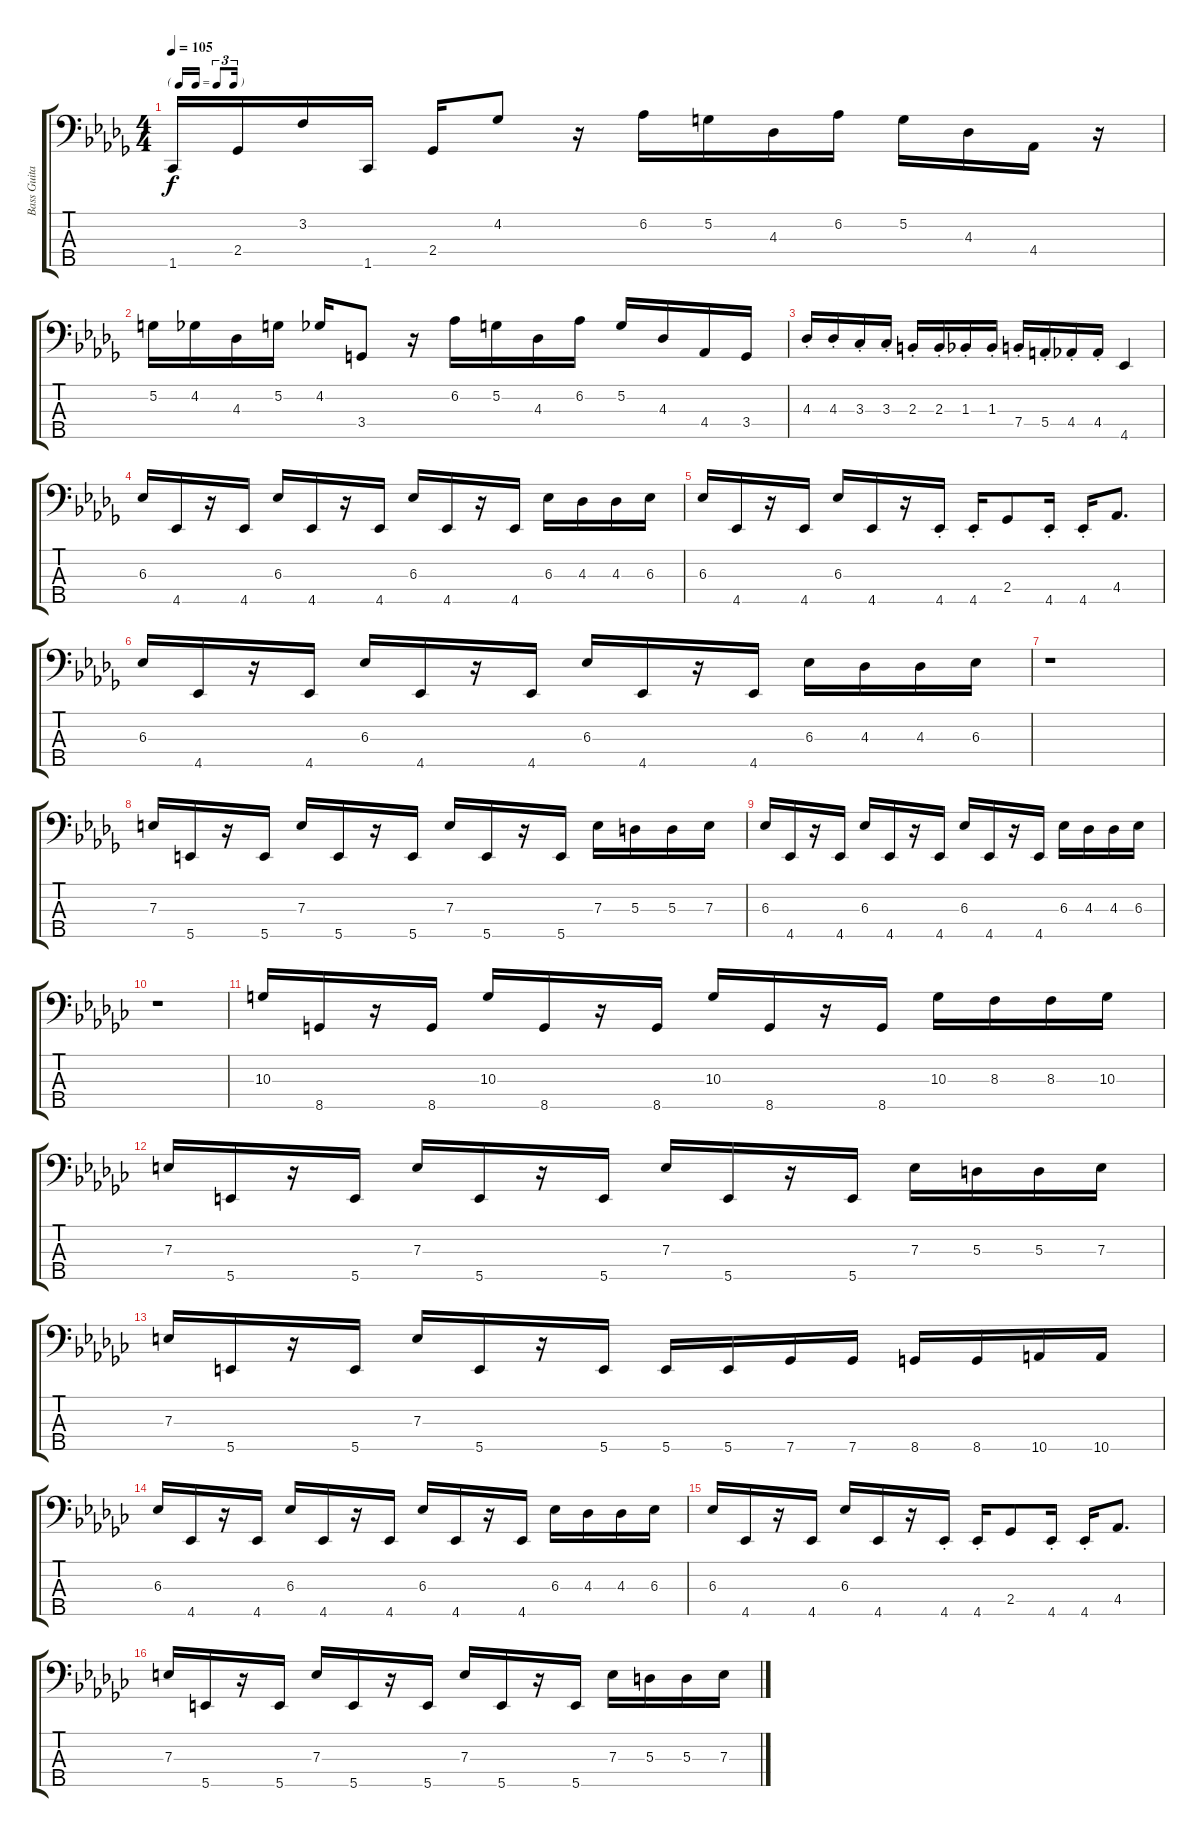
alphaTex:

\track ("Bass Guitar ( Brad Russel )" "Bass Guita") {instrument electricbassfinger}
\staff {score tabs}
\tuning (G2 D2 A1 E1 B0) {hide}
\ts (4 4)
\tf triplet16th
\tempo 105
\clef f4
\ks db
1.5.16{dy f} 2.4.16 3.2.16 1.5.16 2.4.16 4.2.8 r.16 6.2.16 5.2.16 4.3.16 6.2.16 5.2.16 4.3.16 4.4.16 r.16 |
5.2.16 4.2.16 4.3.16 5.2.16 4.2.16 3.4.8 r.16 6.2.16 5.2.16 4.3.16 6.2.16 5.2.16 4.3.16 4.4.16 3.4.16 |
4.3{st}.16 4.3{st}.16 3.3{st}.16 3.3{st}.16 2.3{st}.16 2.3{st}.16 1.3{st}.16 1.3{st}.16 7.4{st}.16 5.4{st}.16 4.4{st}.16 4.4{st}.16 4.5.4 |
6.3.16 4.5.16 r.16 4.5.16 6.3.16 4.5.16 r.16 4.5.16 6.3.16 4.5.16 r.16 4.5.16 6.3.16 4.3.16 4.3.16 6.3.16 |
6.3.16 4.5.16 r.16 4.5.16 6.3.16 4.5.16 r.16 4.5{st}.16 4.5{st}.16 2.4.8 4.5{st}.16 4.5{st}.16 4.4.8{d} |
6.3.16 4.5.16 r.16 4.5.16 6.3.16 4.5.16 r.16 4.5.16 6.3.16 4.5.16 r.16 4.5.16 6.3.16 4.3.16 4.3.16 6.3.16 |
r.1 |
7.3.16 5.5.16 r.16 5.5.16 7.3.16 5.5.16 r.16 5.5.16 7.3.16 5.5.16 r.16 5.5.16 7.3.16 5.3.16 5.3.16 7.3.16 |
6.3.16 4.5.16 r.16 4.5.16 6.3.16 4.5.16 r.16 4.5.16 6.3.16 4.5.16 r.16 4.5.16 6.3.16 4.3.16 4.3.16 6.3.16 |
\ks gb
r.1 |
10.3.16 8.5.16 r.16 8.5.16 10.3.16 8.5.16 r.16 8.5.16 10.3.16 8.5.16 r.16 8.5.16 10.3.16 8.3.16 8.3.16 10.3.16 |
7.3.16 5.5.16 r.16 5.5.16 7.3.16 5.5.16 r.16 5.5.16 7.3.16 5.5.16 r.16 5.5.16 7.3.16 5.3.16 5.3.16 7.3.16 |
7.3.16 5.5.16 r.16 5.5.16 7.3.16 5.5.16 r.16 5.5.16 5.5.16 5.5.16 7.5.16 7.5.16 8.5.16 8.5.16 10.5.16 10.5.16 |
6.3.16 4.5.16 r.16 4.5.16 6.3.16 4.5.16 r.16 4.5.16 6.3.16 4.5.16 r.16 4.5.16 6.3.16 4.3.16 4.3.16 6.3.16 |
6.3.16 4.5.16 r.16 4.5.16 6.3.16 4.5.16 r.16 4.5{st}.16 4.5{st}.16 2.4.8 4.5{st}.16 4.5{st}.16 4.4.8{d} |
7.3.16 5.5.16 r.16 5.5.16 7.3.16 5.5.16 r.16 5.5.16 7.3.16 5.5.16 r.16 5.5.16 7.3.16 5.3.16 5.3.16 7.3.16
